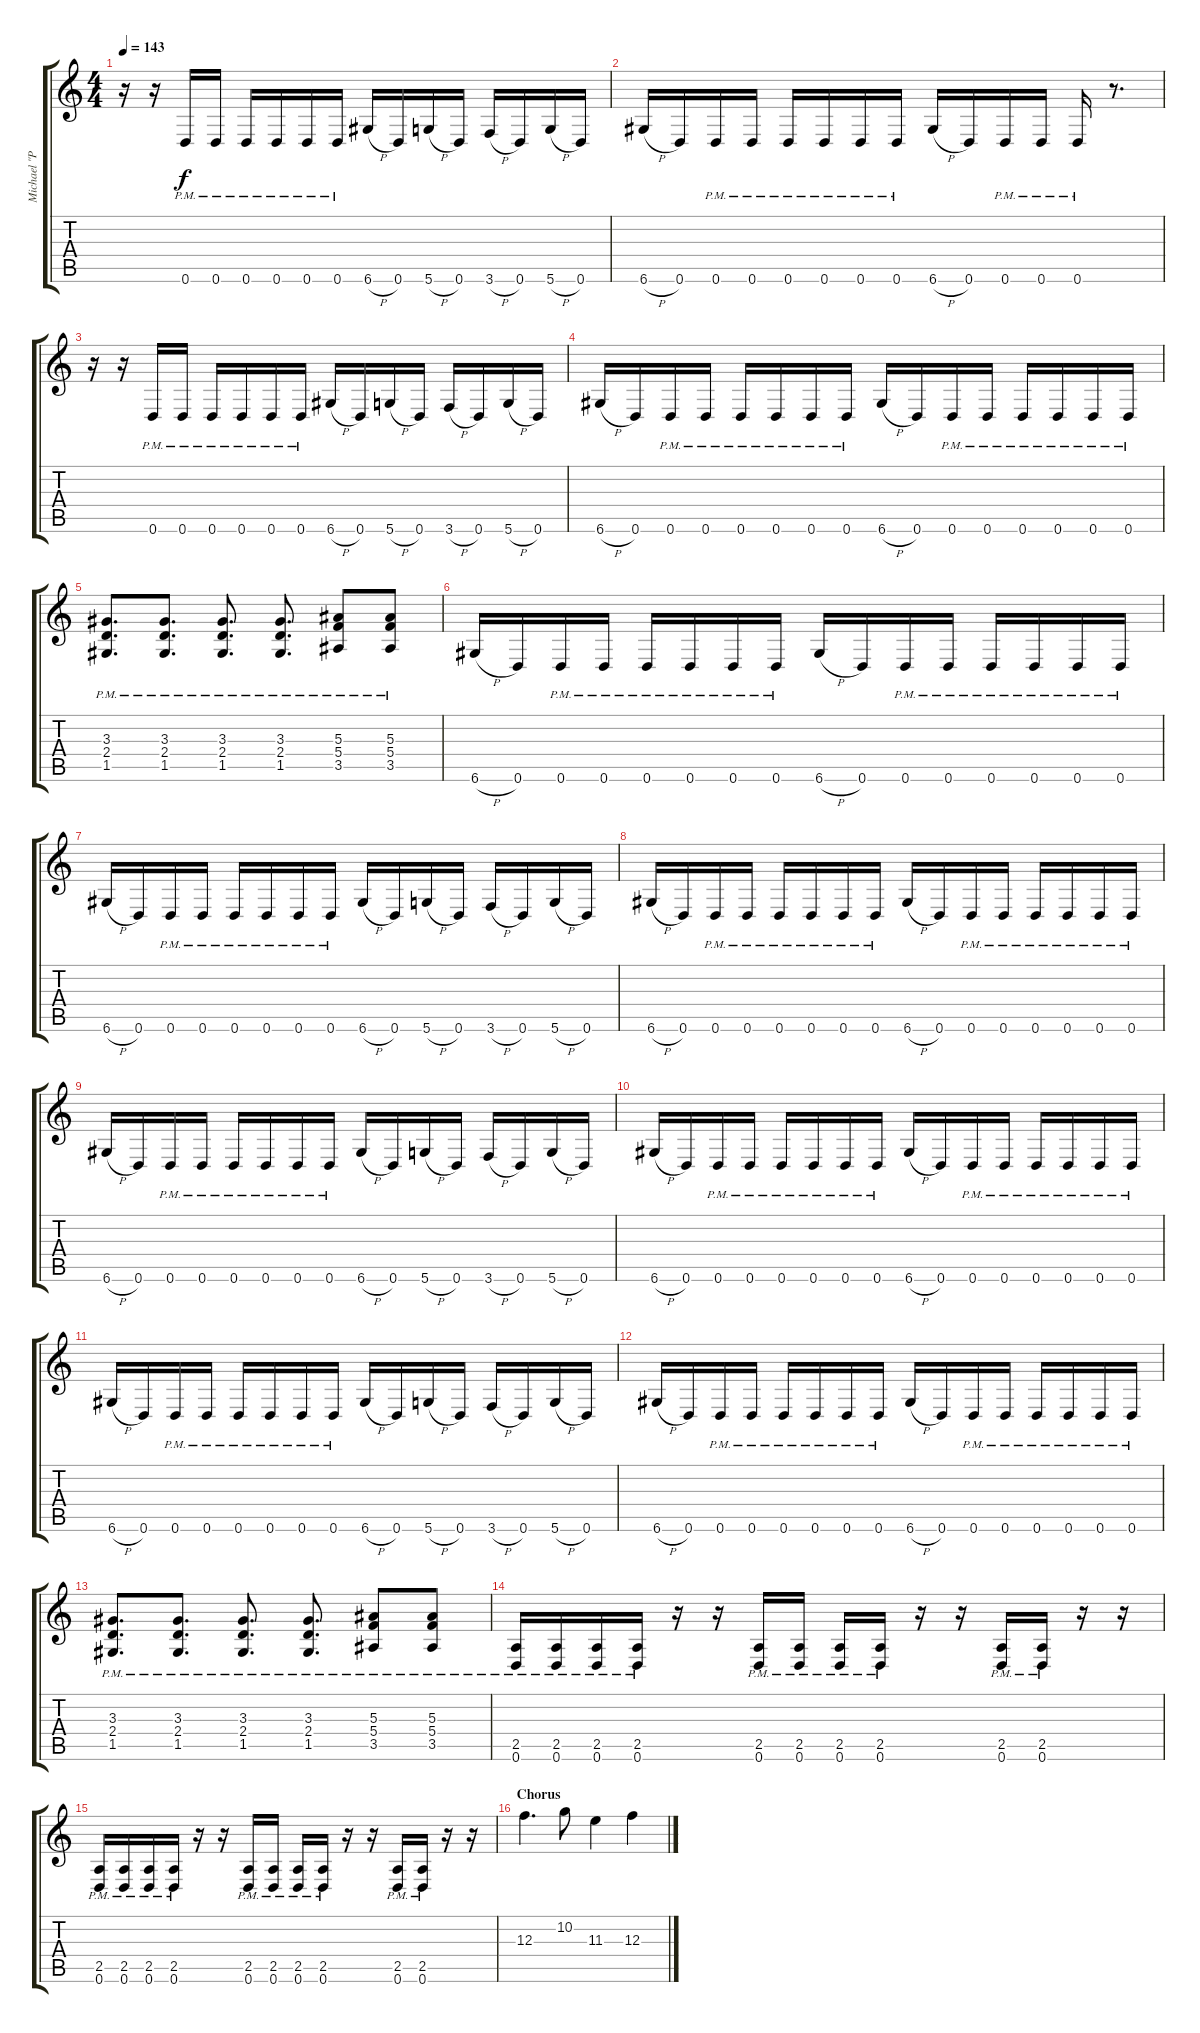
\track ("Michael \"Padge\" Paget (Left)" "Michael \"P") {instrument distortionguitar}
\staff {score tabs}
\tuning (D4 A3 F3 C3 G2 D2) {hide}
\ts (4 4)
\tempo 143
\clef g2
\ks c
r.16{dy f} r.16 0.6{pm}.16 0.6{pm}.16 0.6{pm}.16 0.6{pm}.16 0.6{pm}.16 0.6{pm}.16 6.6{h}.16 0.6.16 5.6{h}.16 0.6.16 3.6{h}.16 0.6.16 5.6{h}.16 0.6.16 |
6.6{h}.16 0.6.16 0.6{pm}.16 0.6{pm}.16 0.6{pm}.16 0.6{pm}.16 0.6{pm}.16 0.6{pm}.16 6.6{h}.16 0.6.16 0.6{pm}.16 0.6{pm}.16 0.6{pm}.16 r.8{d} |
r.16 r.16 0.6{pm}.16 0.6{pm}.16 0.6{pm}.16 0.6{pm}.16 0.6{pm}.16 0.6{pm}.16 6.6{h}.16 0.6.16 5.6{h}.16 0.6.16 3.6{h}.16 0.6.16 5.6{h}.16 0.6.16 |
6.6{h}.16 0.6.16 0.6{pm}.16 0.6{pm}.16 0.6{pm}.16 0.6{pm}.16 0.6{pm}.16 0.6{pm}.16 6.6{h}.16 0.6.16 0.6{pm}.16 0.6{pm}.16 0.6{pm}.16 0.6{pm}.16 0.6{pm}.16 0.6{pm}.16 |
(3.3{pm} 2.4{pm} 1.5{pm}).8{d} (3.3{pm} 2.4{pm} 1.5{pm}).8{d} (3.3{pm} 2.4{pm} 1.5{pm}).8{d} (3.3{pm} 2.4{pm} 1.5{pm}).8{d} (5.3{pm} 5.4{pm} 3.5{pm}).8 (5.3{pm} 5.4{pm} 3.5{pm}).8 |
6.6{h}.16 0.6.16 0.6{pm}.16 0.6{pm}.16 0.6{pm}.16 0.6{pm}.16 0.6{pm}.16 0.6{pm}.16 6.6{h}.16 0.6.16 0.6{pm}.16 0.6{pm}.16 0.6{pm}.16 0.6{pm}.16 0.6{pm}.16 0.6{pm}.16 |
6.6{h}.16 0.6.16 0.6{pm}.16 0.6{pm}.16 0.6{pm}.16 0.6{pm}.16 0.6{pm}.16 0.6{pm}.16 6.6{h}.16 0.6.16 5.6{h}.16 0.6.16 3.6{h}.16 0.6.16 5.6{h}.16 0.6.16 |
6.6{h}.16 0.6.16 0.6{pm}.16 0.6{pm}.16 0.6{pm}.16 0.6{pm}.16 0.6{pm}.16 0.6{pm}.16 6.6{h}.16 0.6.16 0.6{pm}.16 0.6{pm}.16 0.6{pm}.16 0.6{pm}.16 0.6{pm}.16 0.6{pm}.16 |
6.6{h}.16 0.6.16 0.6{pm}.16 0.6{pm}.16 0.6{pm}.16 0.6{pm}.16 0.6{pm}.16 0.6{pm}.16 6.6{h}.16 0.6.16 5.6{h}.16 0.6.16 3.6{h}.16 0.6.16 5.6{h}.16 0.6.16 |
6.6{h}.16 0.6.16 0.6{pm}.16 0.6{pm}.16 0.6{pm}.16 0.6{pm}.16 0.6{pm}.16 0.6{pm}.16 6.6{h}.16 0.6.16 0.6{pm}.16 0.6{pm}.16 0.6{pm}.16 0.6{pm}.16 0.6{pm}.16 0.6{pm}.16 |
6.6{h}.16 0.6.16 0.6{pm}.16 0.6{pm}.16 0.6{pm}.16 0.6{pm}.16 0.6{pm}.16 0.6{pm}.16 6.6{h}.16 0.6.16 5.6{h}.16 0.6.16 3.6{h}.16 0.6.16 5.6{h}.16 0.6.16 |
6.6{h}.16 0.6.16 0.6{pm}.16 0.6{pm}.16 0.6{pm}.16 0.6{pm}.16 0.6{pm}.16 0.6{pm}.16 6.6{h}.16 0.6.16 0.6{pm}.16 0.6{pm}.16 0.6{pm}.16 0.6{pm}.16 0.6{pm}.16 0.6{pm}.16 |
(3.3{pm} 2.4{pm} 1.5{pm}).8{d} (3.3{pm} 2.4{pm} 1.5{pm}).8{d} (3.3{pm} 2.4{pm} 1.5{pm}).8{d} (3.3{pm} 2.4{pm} 1.5{pm}).8{d} (5.3{pm} 5.4{pm} 3.5{pm}).8 (5.3{pm} 5.4{pm} 3.5{pm}).8 |
(2.5{pm} 0.6{pm}).16 (2.5{pm} 0.6{pm}).16 (2.5{pm} 0.6{pm}).16 (2.5{pm} 0.6{pm}).16 r.16 r.16 (2.5{pm} 0.6{pm}).16 (2.5{pm} 0.6{pm}).16 (2.5{pm} 0.6{pm}).16 (2.5{pm} 0.6{pm}).16 r.16 r.16 (2.5{pm} 0.6{pm}).16 (2.5{pm} 0.6{pm}).16 r.16 r.16 |
(2.5{pm} 0.6{pm}).16 (2.5{pm} 0.6{pm}).16 (2.5{pm} 0.6{pm}).16 (2.5{pm} 0.6{pm}).16 r.16 r.16 (2.5{pm} 0.6{pm}).16 (2.5{pm} 0.6{pm}).16 (2.5{pm} 0.6{pm}).16 (2.5{pm} 0.6{pm}).16 r.16 r.16 (2.5{pm} 0.6{pm}).16 (2.5{pm} 0.6{pm}).16 r.16 r.16 |
\section ("" "Chorus")
12.3.4{d} 10.2.8 11.3.4 12.3.4
